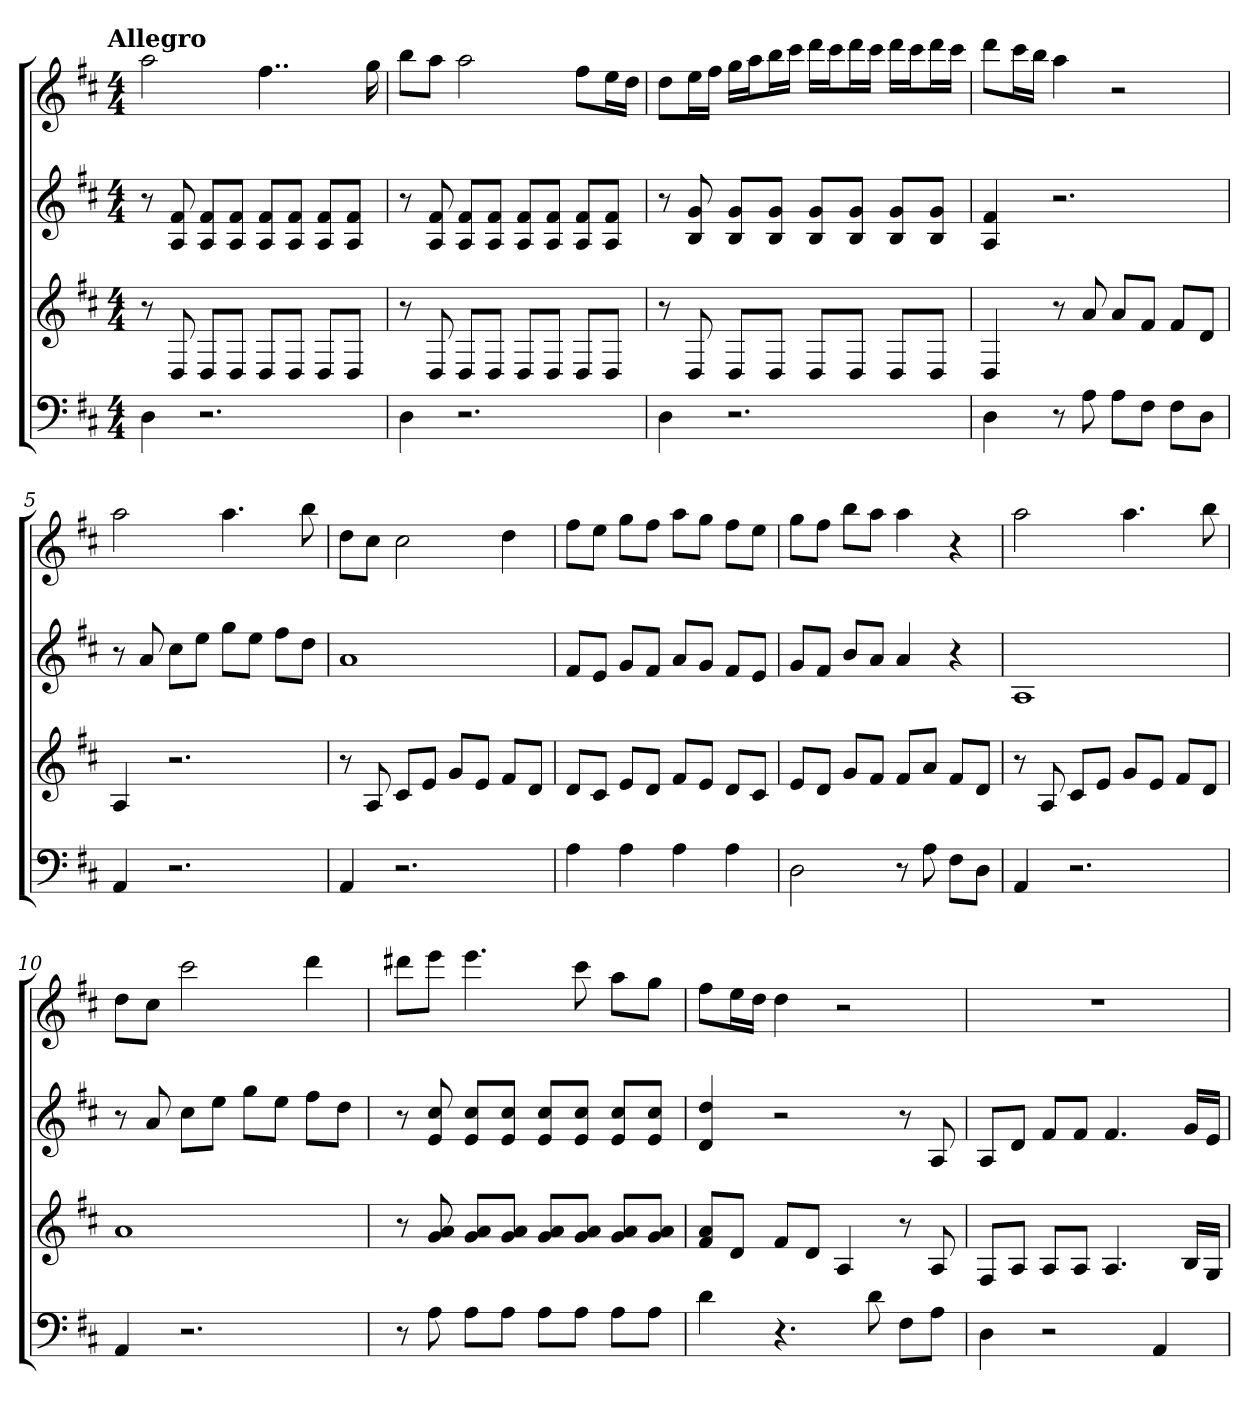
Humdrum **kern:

**kern	**kern	**kern	**kern
*part4	*part3	*part2	*part1
*staff4	*staff3	*staff2	*staff1
*k[f#c#]	*k[f#c#]	*k[f#c#]	*k[f#c#]
*D:	*D:	*D:	*D:
!!LO:TX:omd:t=Allegro
*M4/4	*M4/4	*M4/4	*M4/4
*MM132	*MM132	*MM132	*MM132
=	=	=	=
4D	8r	8r	2aa
.	8D	8A 8f#	.
2.r	8DL	8A 8f#L	.
.	8DJ	8A 8f#J	.
.	8DL	8A 8f#L	4..ff#
.	8DJ	8A 8f#J	.
.	8DL	8A 8f#L	.
.	8DJ	8A 8f#J	.
.	.	.	16gg
=2	=2	=2	=2
4D	8r	8r	8bbL
.	8D	8A 8f#	8aaJ
2.r	8DL	8A 8f#L	2aa
.	8DJ	8A 8f#J	.
.	8DL	8A 8f#L	.
.	8DJ	8A 8f#J	.
.	8DL	8A 8f#L	8ff#L
.	8DJ	8A 8f#J	16eeL
.	.	.	16ddJJ
=3	=3	=3	=3
4D	8r	8r	8ddL
.	8D	8B 8g	16eeL
.	.	.	16ff#JJ
2.r	8DL	8B 8gL	16ggLL
.	.	.	16aaJ
.	8DJ	8B 8gJ	16bbL
.	.	.	16ccc#JJ
.	8DL	8B 8gL	16dddLL
.	.	.	16ccc#J
.	8DJ	8B 8gJ	16dddL
.	.	.	16ccc#JJ
.	8DL	8B 8gL	16dddLL
.	.	.	16ccc#J
.	8DJ	8B 8gJ	16dddL
.	.	.	16ccc#JJ
=4	=4	=4	=4
4D	4D	4A 4f#	8dddL
.	.	.	16ccc#L
.	.	.	16bbJJ
8r	8r	2.r	4aa
8A	8a	.	.
8AL	8aL	.	2r
8F#J	8f#J	.	.
8F#L	8f#L	.	.
8DJ	8dJ	.	.
=5	=5	=5	=5
4AA	4A	8r	2aa
.	.	8a	.
2.r	2.r	8cc#L	.
.	.	8eeJ	.
.	.	8ggL	4.aa
.	.	8eeJ	.
.	.	8ff#L	.
.	.	8ddJ	8bb
=6	=6	=6	=6
4AA	8r	1a	8ddL
.	8A	.	8cc#J
2.r	8c#L	.	2cc#
.	8eJ	.	.
.	8gL	.	.
.	8eJ	.	.
.	8f#L	.	4dd
.	8dJ	.	.
=7	=7	=7	=7
4A	8dL	8f#L	8ff#L
.	8c#J	8eJ	8eeJ
4A	8eL	8gL	8ggL
.	8dJ	8f#J	8ff#J
4A	8f#L	8aL	8aaL
.	8eJ	8gJ	8ggJ
4A	8dL	8f#L	8ff#L
.	8c#J	8eJ	8eeJ
=8	=8	=8	=8
2D	8eL	8gL	8ggL
.	8dJ	8f#J	8ff#J
.	8gL	8bL	8bbL
.	8f#J	8aJ	8aaJ
8r	8f#L	4a	4aa
8A	8aJ	.	.
8F#L	8f#L	4r	4r
8DJ	8dJ	.	.
=9	=9	=9	=9
4AA	8r	1A	2aa
.	8A	.	.
2.r	8c#L	.	.
.	8eJ	.	.
.	8gL	.	4.aa
.	8eJ	.	.
.	8f#L	.	.
.	8dJ	.	8bb
=10	=10	=10	=10
4AA	1a	8r	8ddL
.	.	8a	8cc#J
2.r	.	8cc#L	2ccc#
.	.	8eeJ	.
.	.	8ggL	.
.	.	8eeJ	.
.	.	8ff#L	4ddd
.	.	8ddJ	.
=11	=11	=11	=11
8r	8r	8r	8ddd#XL
8A	8g 8a	8e 8cc#	8eeeJ
8AL	8g 8aL	8e 8cc#L	4.eee
8AJ	8g 8aJ	8e 8cc#J	.
8AL	8g 8aL	8e 8cc#L	.
8AJ	8g 8aJ	8e 8cc#J	8ccc#
8AL	8g 8aL	8e 8cc#L	8aaL
8AJ	8g 8aJ	8e 8cc#J	8ggJ
=12	=12	=12	=12
4d	8f# 8aL	4d 4dd	8ff#L
.	8dJ	.	16eeL
.	.	.	16ddJJ
4.r	8f#L	2r	4dd
.	8dJ	.	.
.	4A	.	2r
8d	.	.	.
8F#L	8r	8r	.
8AJ	8A	8A	.
=13	=13	=13	=13
4D	8F#L	8AL	1r
.	8AJ	8dJ	.
2r	8AL	8f#L	.
.	8AJ	8f#J	.
.	4.A	4.f#	.
4AA	.	.	.
.	16BLL	16gLL	.
.	16GJJ	16eJJ	.
=	=	=	=
*-	*-	*-	*-
